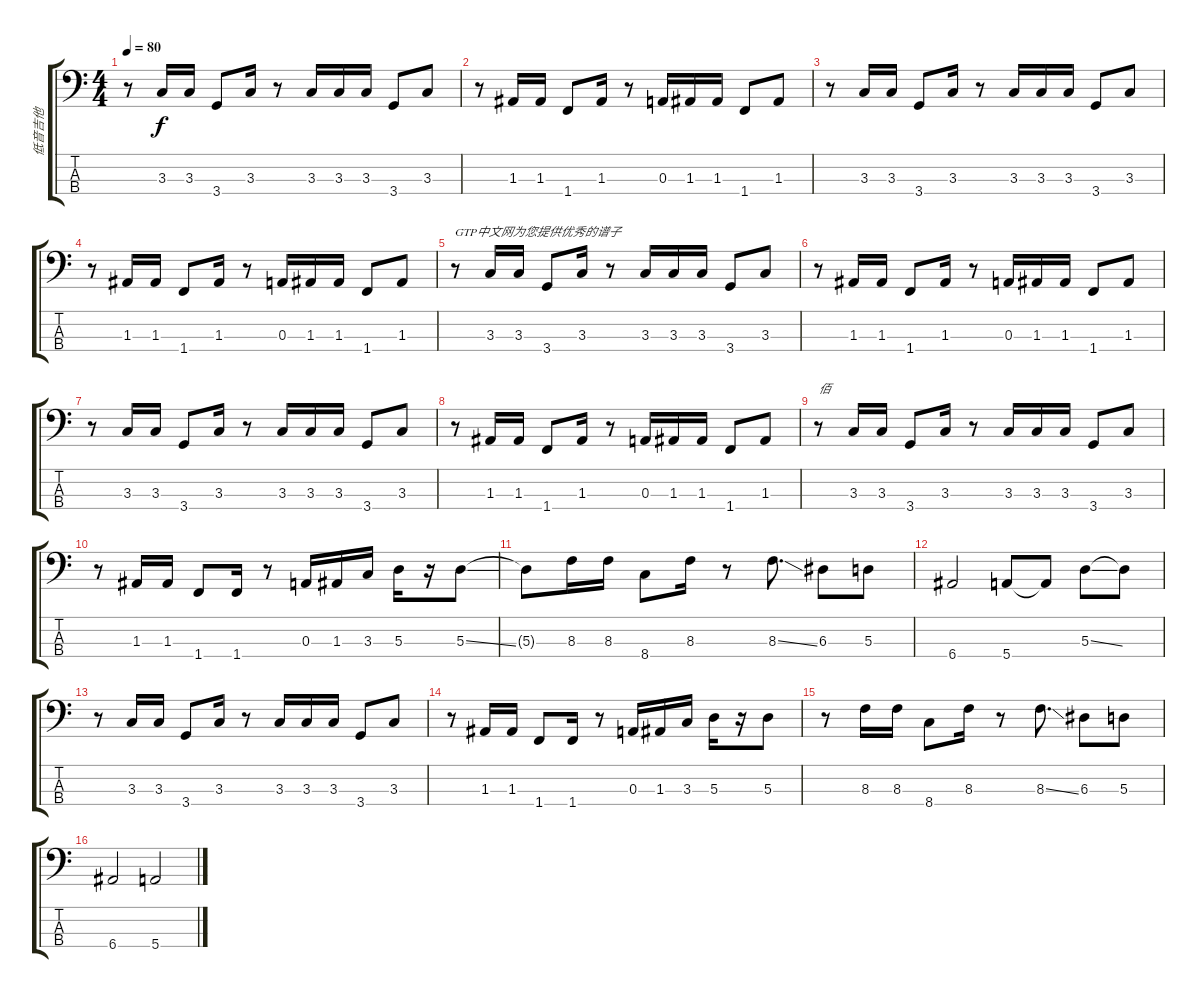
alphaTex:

\track ("低音吉他 " "低音吉他 ") {instrument electricbassfinger}
\staff {score tabs}
\tuning (G2 D2 A1 E1) {hide}
\ts (4 4)
\tempo 80
\clef f4
\ks c
r.8{dy f instrument electricbassfinger} 3.3.16 3.3.16 3.4.8 3.3.16 r.8 3.3.16 3.3.16 3.3.16 3.4.8 3.3.8 |
r.8 1.3.16 1.3.16 1.4.8 1.3.16 r.8 0.3.16 1.3.16 1.3.16 1.4.8 1.3.8 |
r.8 3.3.16 3.3.16 3.4.8 3.3.16 r.8 3.3.16 3.3.16 3.3.16 3.4.8 3.3.8 |
r.8 1.3.16 1.3.16 1.4.8 1.3.16 r.8 0.3.16 1.3.16 1.3.16 1.4.8 1.3.8 |
r.8{txt "GTP中文网为您提供优秀的谱子"} 3.3.16 3.3.16 3.4.8 3.3.16 r.8 3.3.16 3.3.16 3.3.16 3.4.8 3.3.8 |
r.8 1.3.16 1.3.16 1.4.8 1.3.16 r.8 0.3.16 1.3.16 1.3.16 1.4.8 1.3.8 |
r.8 3.3.16 3.3.16 3.4.8 3.3.16 r.8 3.3.16 3.3.16 3.3.16 3.4.8 3.3.8 |
r.8 1.3.16 1.3.16 1.4.8 1.3.16 r.8 0.3.16 1.3.16 1.3.16 1.4.8 1.3.8 |
r.8{txt "佰"} 3.3.16 3.3.16 3.4.8 3.3.16 r.8 3.3.16 3.3.16 3.3.16 3.4.8 3.3.8 |
r.8 1.3.16 1.3.16 1.4.8 1.4.16 r.8 0.3.16 1.3.16 3.3.16 5.3.16 r.16 5.3{ss}.8 |
5.3{t}.8 8.3.16 8.3.16 8.4.8 8.3.16 r.8 8.3{ss}.8{d} 6.3.8 5.3.8 |
6.4.2 5.4.8 5.4{t}.8 5.3{ss}.8 5.3{t}.8 |
r.8 3.3.16 3.3.16 3.4.8 3.3.16 r.8 3.3.16 3.3.16 3.3.16 3.4.8 3.3.8 |
r.8 1.3.16 1.3.16 1.4.8 1.4.16 r.8 0.3.16 1.3.16 3.3.16 5.3.16 r.16 5.3.8 |
r.8 8.3.16 8.3.16 8.4.8 8.3.16 r.8 8.3{ss}.8{d} 6.3.8 5.3.8 |
6.4.2 5.4.2
